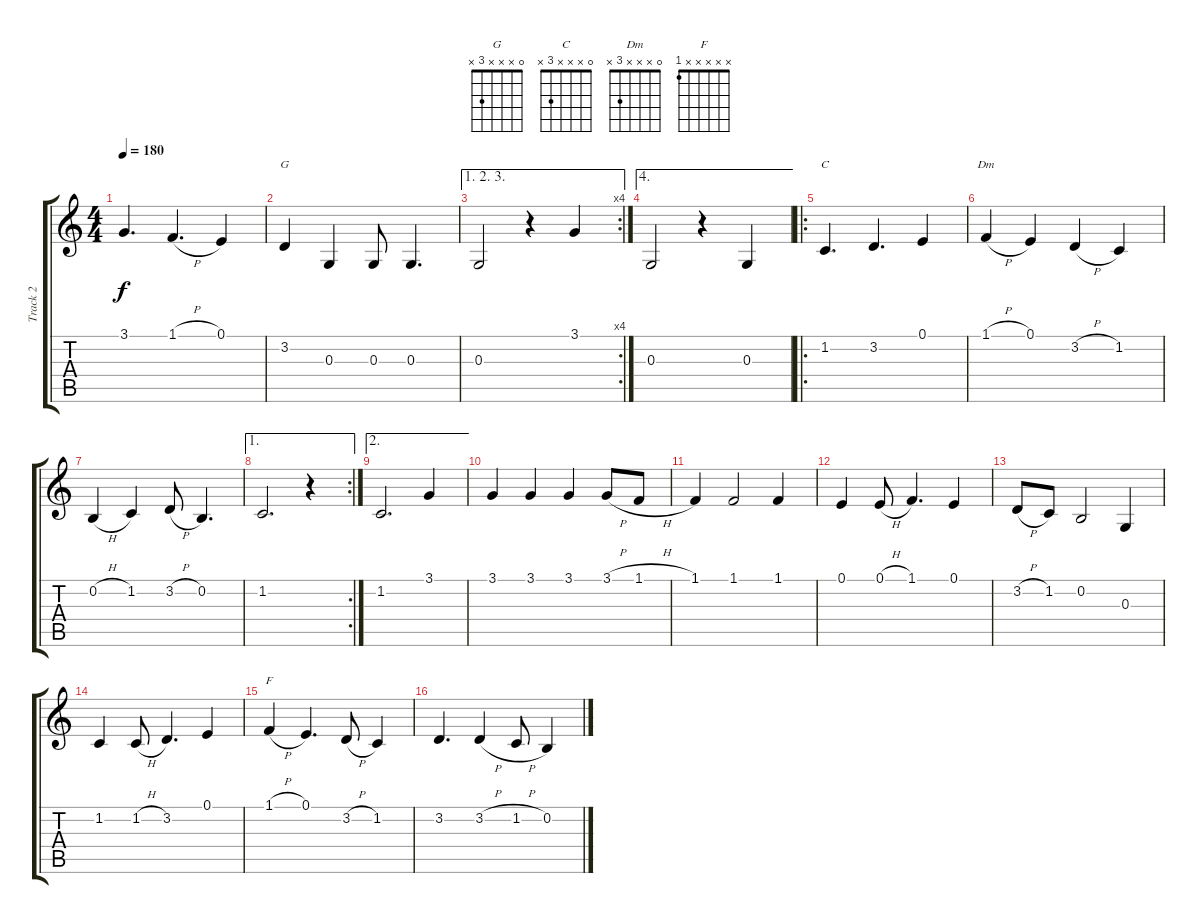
\track ("Track 2" "Track 2") {instrument altosax}
\staff {score tabs}
\tuning (E4 B3 G3 D3 A2 E2) {hide}
\chord ("G" 0 x x x 3 x)
\chord ("C" 0 x x x 3 x)
\chord ("Dm" 0 x x x 3 x)
\chord ("F" x x x x x 1)
\ts (4 4)
\tempo 180
\clef g2
\ks c
3.1.4{d dy f} 1.1{h}.4{d} 0.1.4 |
3.2.4{ch "G"} 0.3.4 0.3.8 0.3.4{d} |
\ae (1 2 3)
\rc 4
0.3.2 r.4 3.1.4 |
\ae 4
0.3.2 r.4 0.3.4 |
\ro
1.2.4{d ch "C"} 3.2.4{d} 0.1.4 |
1.1{h}.4{ch "Dm"} 0.1.4 3.2{h}.4 1.2.4 |
0.2{h}.4 1.2.4 3.2{h}.8 0.2.4{d} |
\ae 1
\rc 2
1.2.2{d} r.4 |
\ae 2
1.2.2{d} 3.1.4 |
3.1.4 3.1.4 3.1.4 3.1{h}.8 1.1{h}.8 |
1.1.4 1.1.2 1.1.4 |
0.1.4 0.1{h}.8 1.1.4{d} 0.1.4 |
3.2{h}.8 1.2.8 0.2.2 0.3.4 |
1.2.4 1.2{h}.8 3.2.4{d} 0.1.4 |
1.1{h}.4{ch "F"} 0.1.4{d} 3.2{h}.8 1.2.4 |
3.2.4{d} 3.2{h}.4 1.2{h}.8 0.2.4
